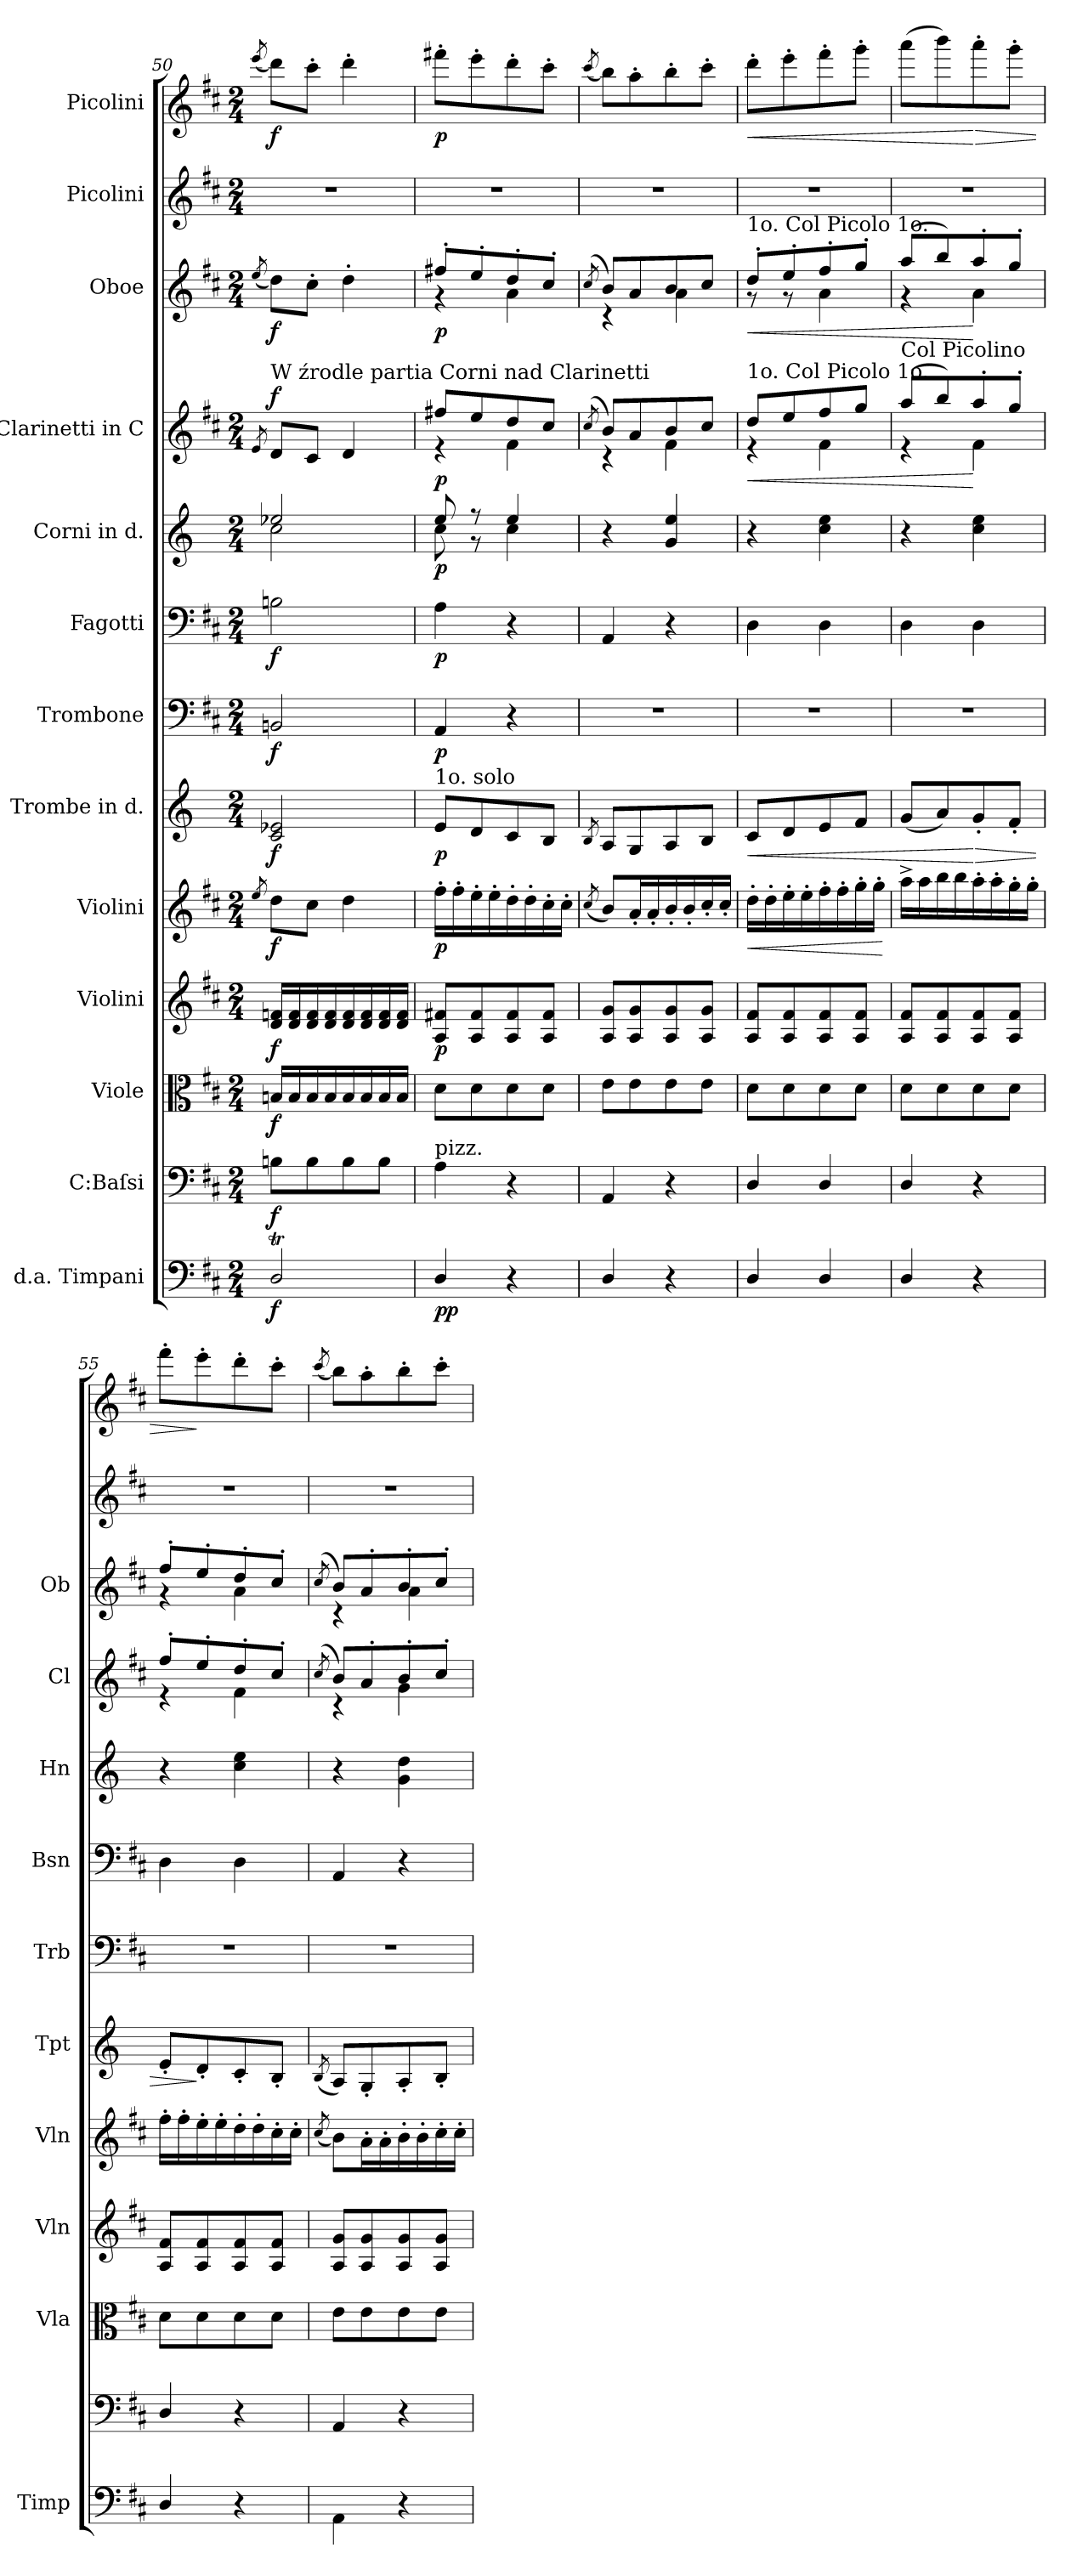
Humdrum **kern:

**kern	**dynam	**kern	**dynam	**kern	**dynam	**kern	**dynam	**kern	**dynam	**kern	**dynam	**kern	**dynam	**kern	**dynam	**kern	**dynam	**kern	**dynam	**kern	**dynam	**kern	**kern	**dynam
*part13	*part13	*part12	*part12	*part11	*part11	*part10	*part10	*part9	*part9	*part8	*part8	*part7	*part7	*part6	*part6	*part5	*part5	*part4	*part4	*part3	*part3	*part2	*part1	*part1
*staff13	*staff13	*staff12	*staff12	*staff11	*staff11	*staff10	*staff10	*staff9	*staff9	*staff8	*staff8	*staff7	*staff7	*staff6	*staff6	*staff5	*staff5	*staff4	*staff4	*staff3	*staff3	*staff2	*staff1	*staff1
*I"d.a. Timpani	*	*I"C:Baſsi	*	*I"Viole	*	*I"Violini	*	*I"Violini	*	*I"Trombe in d.	*	*I"Trombone	*	*I"Fagotti	*	*I"Corni in d.	*	*I"Clarinetti in C	*	*I"Oboe	*	*I"Picolini	*I"Picolini	*
*I'Timp	*	*	*	*I'Vla	*	*I'Vln	*	*I'Vln	*	*I'Tpt	*	*I'Trb	*	*I'Bsn	*	*I'Hn	*	*I'Cl	*	*I'Ob	*	*	*	*
*clefF4	*	*clefF4	*	*clefC3	*	*clefG2	*	*clefG2	*	*clefG2	*	*clefF4	*	*clefF4	*	*clefG2	*	*clefG2	*	*clefG2	*	*clefG2	*clefG2	*
*	*	*	*	*	*	*	*	*	*	*ITrd-1c-2	*	*	*	*	*	*ITrd-1c-2	*	*	*	*	*	*ITrd-8c-12	*ITrd-8c-12	*
*k[f#c#]	*	*k[f#c#]	*	*k[f#c#]	*	*k[f#c#]	*	*k[f#c#]	*	*k[f#c#]	*	*k[f#c#]	*	*k[f#c#]	*	*k[f#c#]	*	*k[f#c#]	*	*k[f#c#]	*	*k[f#c#]	*k[f#c#]	*
*b:	*	*b:	*	*b:	*	*b:	*	*b:	*	*b:	*	*b:	*	*b:	*	*b:	*	*b:	*	*b:	*	*b:	*b:	*
*M2/4	*	*M2/4	*	*M2/4	*	*M2/4	*	*M2/4	*	*M2/4	*	*M2/4	*	*M2/4	*	*M2/4	*	*M2/4	*	*M2/4	*	*M2/4	*M2/4	*
=50	=50	=50	=50	=50	=50	=50	=50	=50	=50	=50	=50	=50	=50	=50	=50	=50	=50	=50	=50	=50	=50	=50	=50	=50
.	.	.	.	.	.	.	.	8qee/	.	.	.	.	.	.	.	.	.	8qe/	.	(8qee/	.	.	(8qeeee/	.
*	*	*	*	*	*	*	*	*	*	*	*	*	*	*	*	*^	*	*	*	*	*	*	*	*
!	!	!	!	!	!	!	!	!	!	!	!	!	!	!	!	!	!	!	!LO:TX:a:t=W źrodle partia Corni nad Clarinetti	!	!	!	!	!	!
!	!	!	!	!	!	!	!	!	!	!	!	!	!	!	!	!	!	!	!	!LO:DY:a	!	!	!	!	!
2DT/	f	8Bn\L	f	16Bn/LL	f	16d/ 16fn/LL	f	8dd\L	f	2d/ 2fn/	f	2BBn/	f	2Bn\	f	2ffn/	2dd\	.	8d/L	f	8dd\L)	f	2r	8dddd\L)	f
.	.	.	.	16B/	.	16d/ 16f/	.	.	.	.	.	.	.	.	.	.	.	.	.	.	.	.	.	.	.
.	.	8B\	.	16B/	.	16d/ 16f/	.	8cc#\J	.	.	.	.	.	.	.	.	.	.	8c#/J	.	8cc#'\J	.	.	8cccc#'\J	.
.	.	.	.	16B/	.	16d/ 16f/	.	.	.	.	.	.	.	.	.	.	.	.	.	.	.	.	.	.	.
.	.	8B\	.	16B/	.	16d/ 16f/	.	4dd\	.	.	.	.	.	.	.	.	.	.	4d/	.	4dd'\	.	.	4dddd'\	.
.	.	.	.	16B/	.	16d/ 16f/	.	.	.	.	.	.	.	.	.	.	.	.	.	.	.	.	.	.	.
.	.	8B\J	.	16B/	.	16d/ 16f/	.	.	.	.	.	.	.	.	.	.	.	.	.	.	.	.	.	.	.
.	.	.	.	16B/JJ	.	16d/ 16f/JJ	.	.	.	.	.	.	.	.	.	.	.	.	.	.	.	.	.	.	.
=51	=51	=51	=51	=51	=51	=51	=51	=51	=51	=51	=51	=51	=51	=51	=51	=51	=51	=51	=51	=51	=51	=51	=51	=51	=51
*	*	*	*	*	*	*	*	*	*	*	*	*	*	*	*	*	*	*	*^	*	*^	*	*	*	*
!	!	!	!	!	!	!	!	!	!	!LO:TX:a:t=1o. solo	!	!	!	!	!	!	!	!	!	!	!	!	!	!	!	!	!
!	!	!LO:TX:a:t=pizz.	!	!	!	!	!	!	!	!	!	!	!	!	!	!	!	!	!	!	!	!	!	!	!	!	!
4D/	pp	4A\	.	8d\L	.	8A/ 8f#X/L	p	16ff#'\LL	p	8f#/L	p	4AA/	p	4A\	p	8ff#/	8dd\	p	8ff#X/L	4r	p	8ff#X'/L	4r	p	2r	8ffff#X'\L	p
.	.	.	.	.	.	.	.	16ff#'\	.	.	.	.	.	.	.	.	.	.	.	.	.	.	.	.	.	.	.
.	.	.	.	8d\	.	8A/ 8f#/	.	16ee'\	.	8e/	.	.	.	.	.	8r	8r	.	8ee/	.	.	8ee'/	.	.	.	8eeee'\	.
.	.	.	.	.	.	.	.	16ee'\	.	.	.	.	.	.	.	.	.	.	.	.	.	.	.	.	.	.	.
4r	.	4r	.	8d\	.	8A/ 8f#/	.	16dd'\	.	8d/	.	4r	.	4r	.	4ff#/	4dd\	.	8dd/	4f#\	.	8dd'/	4a\	.	.	8dddd'\	.
.	.	.	.	.	.	.	.	16dd'\	.	.	.	.	.	.	.	.	.	.	.	.	.	.	.	.	.	.	.
.	.	.	.	8d\J	.	8A/ 8f#/J	.	16cc#'\	.	8c#/J	.	.	.	.	.	.	.	.	8cc#/J	.	.	8cc#'/J	.	.	.	8cccc#'\J	.
.	.	.	.	.	.	.	.	16cc#'\JJ	.	.	.	.	.	.	.	.	.	.	.	.	.	.	.	.	.	.	.
*	*	*	*	*	*	*	*	*	*	*	*	*	*	*	*	*v	*v	*	*	*	*	*	*	*	*	*	*
=52	=52	=52	=52	=52	=52	=52	=52	=52	=52	=52	=52	=52	=52	=52	=52	=52	=52	=52	=52	=52	=52	=52	=52	=52	=52	=52
.	.	.	.	.	.	.	.	(8qcc#/	.	8qc#/	.	.	.	.	.	.	.	(8qcc#/	.	.	(8qcc#/	.	.	.	(8qcccc#/	.
4D/	.	4AA/	.	8e\L	.	8A/ 8g/L	.	8b/L)	.	8B/L	.	2r	.	4AA/	.	4r	.	8b/L)	4r	.	8b/L)	4r	.	2r	8bbb\L)	.
.	.	.	.	8e\	.	8A/ 8g/	.	16a'/L	.	8A/	.	.	.	.	.	.	.	8a/	.	.	8a/	.	.	.	8aaa'\	.
.	.	.	.	.	.	.	.	16a'/	.	.	.	.	.	.	.	.	.	.	.	.	.	.	.	.	.	.
4r	.	4r	.	8e\	.	8A/ 8g/	.	16b'/	.	8B/	.	.	.	4r	.	4a/ 4ff#/	.	8b/	4f#\	.	8b/	4a\	.	.	8bbb'\	.
.	.	.	.	.	.	.	.	16b'/	.	.	.	.	.	.	.	.	.	.	.	.	.	.	.	.	.	.
.	.	.	.	8e\J	.	8A/ 8g/J	.	16cc#'/	.	8c#/J	.	.	.	.	.	.	.	8cc#/J	.	.	8cc#/J	.	.	.	8cccc#'\J	.
.	.	.	.	.	.	.	.	16cc#'/JJ	.	.	.	.	.	.	.	.	.	.	.	.	.	.	.	.	.	.
=53	=53	=53	=53	=53	=53	=53	=53	=53	=53	=53	=53	=53	=53	=53	=53	=53	=53	=53	=53	=53	=53	=53	=53	=53	=53	=53
!	!	!	!	!	!	!	!	!	!	!	!	!	!	!	!	!	!	!	!	!	!LO:TX:a:t=1o. Col Picolo 1o.	!	!	!	!	!
!	!	!	!	!	!	!	!	!	!	!	!	!	!	!	!	!	!	!LO:TX:a:t=1o. Col Picolo 1o.	!	!	!	!	!	!	!	!
!	!	!	!	!	!	!	!	!	!LO:HP:b	!	!LO:HP:b	!	!	!	!	!	!	!	!	!LO:HP:b	!	!	!LO:HP:b	!	!	!LO:HP:b
4D/	.	4D/	.	8d\L	.	8A/ 8f#/L	.	16dd'\LL	<	8d/L	<	2r	.	4D\	.	4r	.	8dd/L	4r	<	8dd'/L	8r	<	2r	8dddd'\L	<
.	.	.	.	.	.	.	.	16dd'\	.	.	.	.	.	.	.	.	.	.	.	.	.	.	.	.	.	.
.	.	.	.	8d\	.	8A/ 8f#/	.	16ee'\	.	8e/	.	.	.	.	.	.	.	8ee/	.	.	8ee'/	8r	.	.	8eeee'\	.
.	.	.	.	.	.	.	.	16ee'\	.	.	.	.	.	.	.	.	.	.	.	.	.	.	.	.	.	.
4D/	.	4D/	.	8d\	.	8A/ 8f#/	.	16ff#'\	.	8f#/	.	.	.	4D\	.	4dd\ 4ff#\	.	8ff#/	4f#\	.	8ff#'/	4a\	.	.	8ffff#'\	.
.	.	.	.	.	.	.	.	16ff#'\	.	.	.	.	.	.	.	.	.	.	.	.	.	.	.	.	.	.
.	.	.	.	8d\J	.	8A/ 8f#/J	.	16gg'\	.	8g/J	.	.	.	.	.	.	.	8gg/J	.	.	8gg'/J	.	.	.	8gggg'\J	.
.	.	.	.	.	.	.	.	16gg'\JJ	.	.	.	.	.	.	.	.	.	.	.	.	.	.	.	.	.	.
*	*	*	*	*	*	*	*	*	*	*	*	*	*	*	*	*	*	*v	*v	*	*	*	*	*	*	*
*	*	*	*	*	*	*	*	*	*	*	*	*	*	*	*	*	*	*	*	*v	*v	*	*	*	*
.	.	.	.	.	.	.	.	.	[	.	.	.	.	.	.	.	.	.	.	.	.	.	.	.
=54	=54	=54	=54	=54	=54	=54	=54	=54	=54	=54	=54	=54	=54	=54	=54	=54	=54	=54	=54	=54	=54	=54	=54	=54
*	*	*	*	*	*	*	*	*	*	*	*	*	*	*	*	*	*	*^	*	*^	*	*	*	*
!	!	!	!	!	!	!	!	!	!	!	!	!	!	!	!	!	!	!LO:TX:a:t=Col Picolino	!	!	!	!	!	!	!	!
4D/	.	4D/	.	8d\L	.	8A/ 8f#/L	.	16aa^\LL	.	(8a/L	.	2r	.	4D\	.	4r	.	(8aa/L	4r	.	(8aa/L	4r	.	2r	(8aaaa\L	.
.	.	.	.	.	.	.	.	16aa\	.	.	.	.	.	.	.	.	.	.	.	.	.	.	.	.	.	.
.	.	.	.	8d\	.	8A/ 8f#/	.	16bb\	.	8b/)	.	.	.	.	.	.	.	8bb/)	.	.	8bb/)	.	.	.	8bbbb\)	.
.	.	.	.	.	.	.	.	16bb\	.	.	.	.	.	.	.	.	.	.	.	.	.	.	.	.	.	.
!	!	!	!	!	!	!	!	!	!	!	!LO:HP:n=1:b	!	!	!	!	!	!	!	!	!	!	!	!	!	!	!LO:HP:n=1:b
4r	.	4r	.	8d\	.	8A/ 8f#/	.	16aa'\	.	8a'/	[ >	.	.	4D\	.	4dd\ 4ff#\	.	8aa'/	4f#\	[	8aa'/	4a\	[	.	8aaaa'\	[ >
.	.	.	.	.	.	.	.	16aa'\	.	.	.	.	.	.	.	.	.	.	.	.	.	.	.	.	.	.
.	.	.	.	8d\J	.	8A/ 8f#/J	.	16gg'\	.	8g'/J	.	.	.	.	.	.	.	8gg'/J	.	.	8gg'/J	.	.	.	8gggg'\J	.
.	.	.	.	.	.	.	.	16gg'\JJ	.	.	.	.	.	.	.	.	.	.	.	.	.	.	.	.	.	.
=55	=55	=55	=55	=55	=55	=55	=55	=55	=55	=55	=55	=55	=55	=55	=55	=55	=55	=55	=55	=55	=55	=55	=55	=55	=55	=55
4D/	.	4D/	.	8d\L	.	8A/ 8f#/L	.	16ff#'\LL	.	8f#'/L	.	2r	.	4D\	.	4r	.	8ff#'/L	4r	.	8ff#'/L	4r	.	2r	8ffff#'\L	.
.	.	.	.	.	.	.	.	16ff#'\	.	.	.	.	.	.	.	.	.	.	.	.	.	.	.	.	.	.
.	.	.	.	8d\	.	8A/ 8f#/	.	16ee'\	.	8e'/	]	.	.	.	.	.	.	8ee'/	.	.	8ee'/	.	.	.	8eeee'\	]
.	.	.	.	.	.	.	.	16ee'\	.	.	.	.	.	.	.	.	.	.	.	.	.	.	.	.	.	.
4r	.	4r	.	8d\	.	8A/ 8f#/	.	16dd'\	.	8d'/	.	.	.	4D\	.	4dd\ 4ff#\	.	8dd'/	4f#\	.	8dd'/	4a\	.	.	8dddd'\	.
.	.	.	.	.	.	.	.	16dd'\	.	.	.	.	.	.	.	.	.	.	.	.	.	.	.	.	.	.
.	.	.	.	8d\J	.	8A/ 8f#/J	.	16cc#'\	.	8c#'/J	.	.	.	.	.	.	.	8cc#'/J	.	.	8cc#'/J	.	.	.	8cccc#'\J	.
.	.	.	.	.	.	.	.	16cc#'\JJ	.	.	.	.	.	.	.	.	.	.	.	.	.	.	.	.	.	.
=56	=56	=56	=56	=56	=56	=56	=56	=56	=56	=56	=56	=56	=56	=56	=56	=56	=56	=56	=56	=56	=56	=56	=56	=56	=56	=56
.	.	.	.	.	.	.	.	(8qcc#/	.	(8qc#/	.	.	.	.	.	.	.	(8qcc#/	.	.	(8qcc#/	.	.	.	(8qcccc#/	.
4AA\	.	4AA/	.	8e\L	.	8A/ 8g/L	.	8b\L)	.	8B/L)	.	2r	.	4AA/	.	4r	.	8b/L)	4r	.	8b/L)	4r	.	2r	8bbb\L)	.
.	.	.	.	8e\	.	8A/ 8g/	.	16a'\L	.	8A'/	.	.	.	.	.	.	.	8a'/	.	.	8a'/	.	.	.	8aaa'\	.
.	.	.	.	.	.	.	.	16a'\	.	.	.	.	.	.	.	.	.	.	.	.	.	.	.	.	.	.
4r	.	4r	.	8e\	.	8A/ 8g/	.	16b'\	.	8B'/	.	.	.	4r	.	4a\ 4ee\	.	8b'/	4g\	.	8b'/	4a\	.	.	8bbb'\	.
.	.	.	.	.	.	.	.	16b'\	.	.	.	.	.	.	.	.	.	.	.	.	.	.	.	.	.	.
.	.	.	.	8e\J	.	8A/ 8g/J	.	16cc#'\	.	8c#'/J	.	.	.	.	.	.	.	8cc#'/J	.	.	8cc#'/J	.	.	.	8cccc#'\J	.
.	.	.	.	.	.	.	.	16cc#'\JJ	.	.	.	.	.	.	.	.	.	.	.	.	.	.	.	.	.	.
*	*	*	*	*	*	*	*	*	*	*	*	*	*	*	*	*	*	*v	*v	*	*	*	*	*	*	*
*	*	*	*	*	*	*	*	*	*	*	*	*	*	*	*	*	*	*	*	*v	*v	*	*	*	*
=	=	=	=	=	=	=	=	=	=	=	=	=	=	=	=	=	=	=	=	=	=	=	=	=
*-	*-	*-	*-	*-	*-	*-	*-	*-	*-	*-	*-	*-	*-	*-	*-	*-	*-	*-	*-	*-	*-	*-	*-	*-
